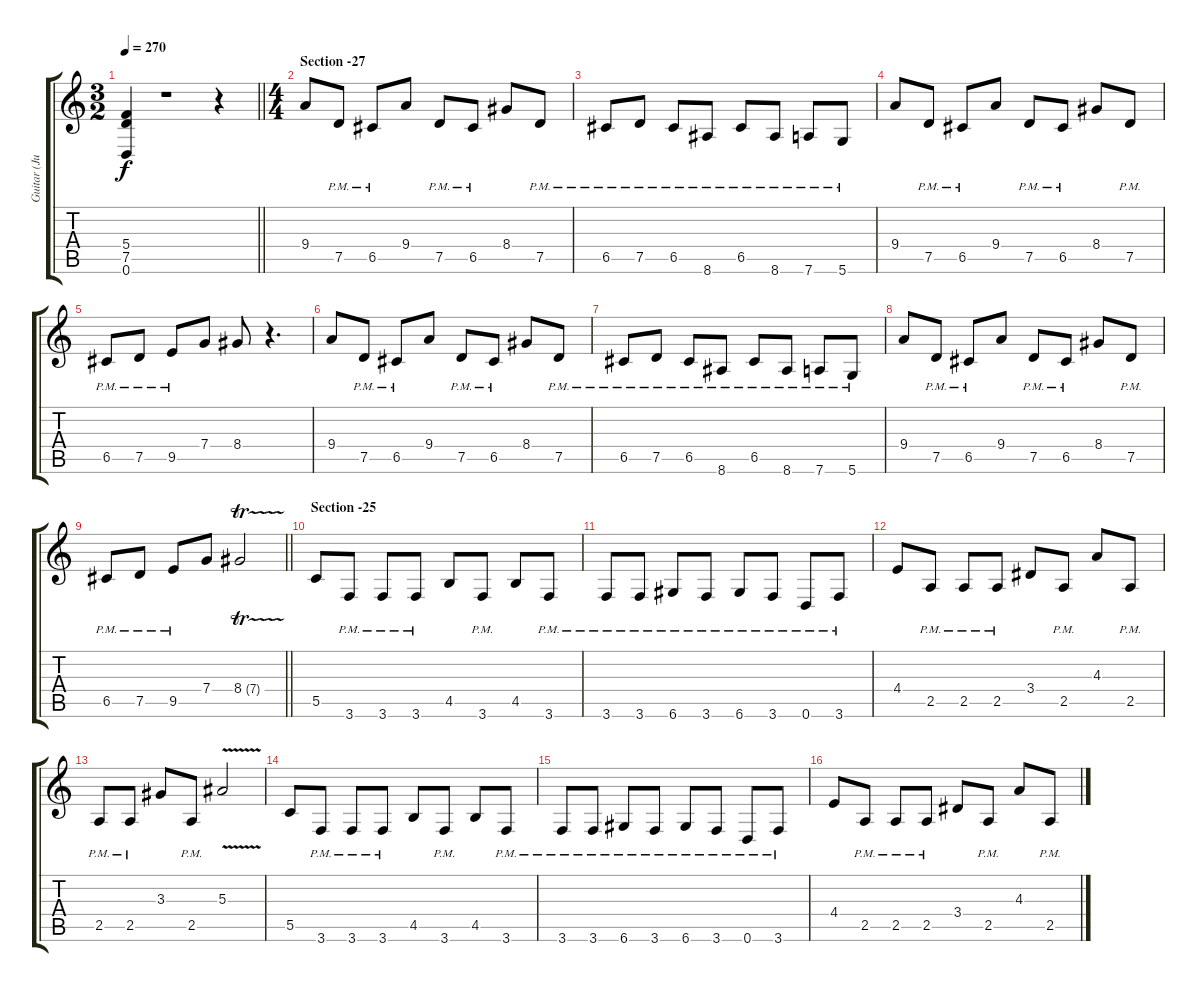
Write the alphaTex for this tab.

\track ("Guitar (Juha)" "Guitar (Ju") {instrument distortionguitar}
\staff {score tabs}
\tuning (D4 A3 F3 C3 G2 D2) {hide}
\ts (3 2)
\tempo 270
\clef g2
\barLineRight lightlight
\ks c
(5.4 7.5 0.6).4{dy f} r.1 r.4 |
\ts (4 4)
\section ("" "Section -27")
9.4.8 7.5{pm}.8 6.5{pm}.8 9.4.8 7.5{pm}.8 6.5{pm}.8 8.4.8 7.5{pm}.8 |
6.5{pm}.8 7.5{pm}.8 6.5{pm}.8 8.6{pm}.8 6.5{pm}.8 8.6{pm}.8 7.6{pm}.8 5.6{pm}.8 |
9.4.8 7.5{pm}.8 6.5{pm}.8 9.4.8 7.5{pm}.8 6.5{pm}.8 8.4.8 7.5{pm}.8 |
6.5{pm}.8 7.5{pm}.8 9.5{pm}.8 7.4.8 8.4.8 r.4{d} |
9.4.8 7.5{pm}.8 6.5{pm}.8 9.4.8 7.5{pm}.8 6.5{pm}.8 8.4.8 7.5{pm}.8 |
6.5{pm}.8 7.5{pm}.8 6.5{pm}.8 8.6{pm}.8 6.5{pm}.8 8.6{pm}.8 7.6{pm}.8 5.6{pm}.8 |
9.4.8 7.5{pm}.8 6.5{pm}.8 9.4.8 7.5{pm}.8 6.5{pm}.8 8.4.8 7.5{pm}.8 |
\barLineRight lightlight
6.5{pm}.8 7.5{pm}.8 9.5{pm}.8 7.4.8 8.4{tr (7 32)}.2 |
\section ("" "Section -25")
5.5.8 3.6{pm}.8 3.6{pm}.8 3.6{pm}.8 4.5.8 3.6{pm}.8 4.5.8 3.6{pm}.8 |
3.6{pm}.8 3.6{pm}.8 6.6{pm}.8 3.6{pm}.8 6.6{pm}.8 3.6{pm}.8 0.6{pm}.8 3.6{pm}.8 |
4.4.8 2.5{pm}.8 2.5{pm}.8 2.5{pm}.8 3.4.8 2.5{pm}.8 4.3.8 2.5{pm}.8 |
2.5{pm}.8 2.5{pm}.8 3.3.8 2.5{pm}.8 5.3{v}.2 |
5.5.8 3.6{pm}.8 3.6{pm}.8 3.6{pm}.8 4.5.8 3.6{pm}.8 4.5.8 3.6{pm}.8 |
3.6{pm}.8 3.6{pm}.8 6.6{pm}.8 3.6{pm}.8 6.6{pm}.8 3.6{pm}.8 0.6{pm}.8 3.6{pm}.8 |
4.4.8 2.5{pm}.8 2.5{pm}.8 2.5{pm}.8 3.4.8 2.5{pm}.8 4.3.8 2.5{pm}.8
